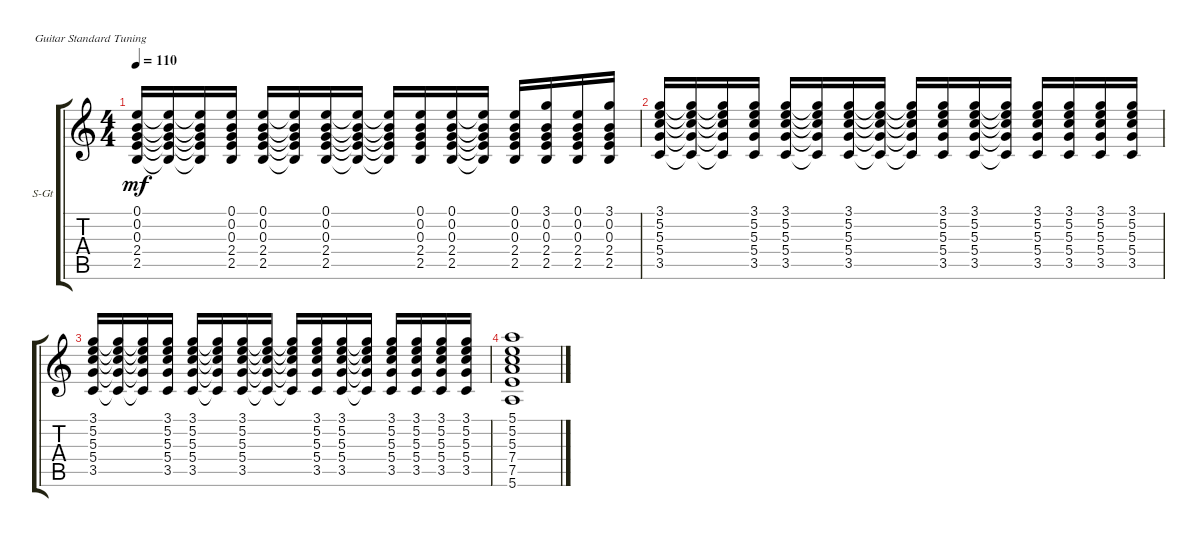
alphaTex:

\defaultSystemsLayout 4
\bracketExtendMode groupsimilarinstruments
\firstSystemTrackNameOrientation horizontal
\otherSystemsTrackNameOrientation horizontal
\track ("Steel Guitar" "S-Gt") {instrument acousticguitarsteel}
\staff {score tabs}
\tuning (E4 B3 G3 D3 A2 E2)
\ts (4 4)
\tempo 110
\clef g2
\ks c
(2.5 2.4 0.3 0.2 0.1).16{dy mf} (2.5{t} 2.4{t} 0.3{t} 0.2{t} 0.1{t}).16 (2.5{t} 2.4{t} 0.3{t} 0.2{t} 0.1{t}).16 (2.5 2.4 0.3 0.2 0.1).16 (2.5 2.4 0.3 0.2 0.1).16 (2.5{t} 2.4{t} 0.3{t} 0.2{t} 0.1{t}).16 (2.5 2.4 0.3 0.2 0.1).16 (2.5{t} 2.4{t} 0.3{t} 0.2{t} 0.1{t}).16 (2.5{t} 2.4{t} 0.3{t} 0.2{t} 0.1{t}).16 (2.5 2.4 0.3 0.2 0.1).16 (2.4 0.3 0.2 0.1 2.5).16 (2.5{t} 2.4{t} 0.3{t} 0.2{t} 0.1{t}).16 (2.5 2.4 0.3 0.2 0.1).16 (2.5 2.4 0.3 0.2 3.1).16 (2.5 2.4 0.3 0.2 0.1).16 (2.5 2.4 0.3 0.2 3.1).16 |
(3.5 5.4 5.3 5.2 3.1).16 (3.5{t} 5.4{t} 5.3{t} 5.2{t} 3.1{t}).16 (3.5{t} 5.4{t} 5.3{t} 5.2{t} 3.1{t}).16 (3.5 5.4 5.3 5.2 3.1).16 (3.5 5.4 5.3 5.2 3.1).16 (3.5{t} 5.4{t} 5.3{t} 5.2{t} 3.1{t}).16 (3.5 5.4 5.3 5.2 3.1).16 (3.5{t} 5.4{t} 5.3{t} 5.2{t} 3.1{t}).16 (3.5{t} 5.4{t} 5.3{t} 5.2{t} 3.1{t}).16 (3.5 5.4 5.3 5.2 3.1).16 (3.5 5.4 5.3 5.2 3.1).16 (3.5{t} 5.4{t} 5.3{t} 5.2{t} 3.1{t}).16 (3.5 5.4 5.3 5.2 3.1).16 (3.5 5.4 5.3 5.2 3.1).16 (3.5 5.4 5.3 5.2 3.1).16 (3.5 5.4 5.3 5.2 3.1).16 |
(3.5 5.4 5.3 5.2 3.1).16 (3.5{t} 5.4{t} 5.3{t} 5.2{t} 3.1{t}).16 (3.5{t} 5.4{t} 5.3{t} 5.2{t} 3.1{t}).16 (3.5 5.4 5.3 5.2 3.1).16 (3.5 5.4 5.3 5.2 3.1).16 (3.5{t} 5.4{t} 5.3{t} 5.2{t} 3.1{t}).16 (3.5 5.4 5.3 5.2 3.1).16 (3.5{t} 5.4{t} 5.3{t} 5.2{t} 3.1{t}).16 (3.5{t} 5.4{t} 5.3{t} 5.2{t} 3.1{t}).16 (3.5 5.4 5.3 5.2 3.1).16 (3.5 5.4 5.3 5.2 3.1).16 (3.5{t} 5.4{t} 5.3{t} 5.2{t} 3.1{t}).16 (3.5 5.4 5.3 5.2 3.1).16 (3.5 5.4 5.3 5.2 3.1).16 (3.5 5.4 5.3 5.2 3.1).16 (3.5 5.4 5.3 5.2 3.1).16 |
(5.6 7.5 7.4 5.3 5.2 5.1).1
